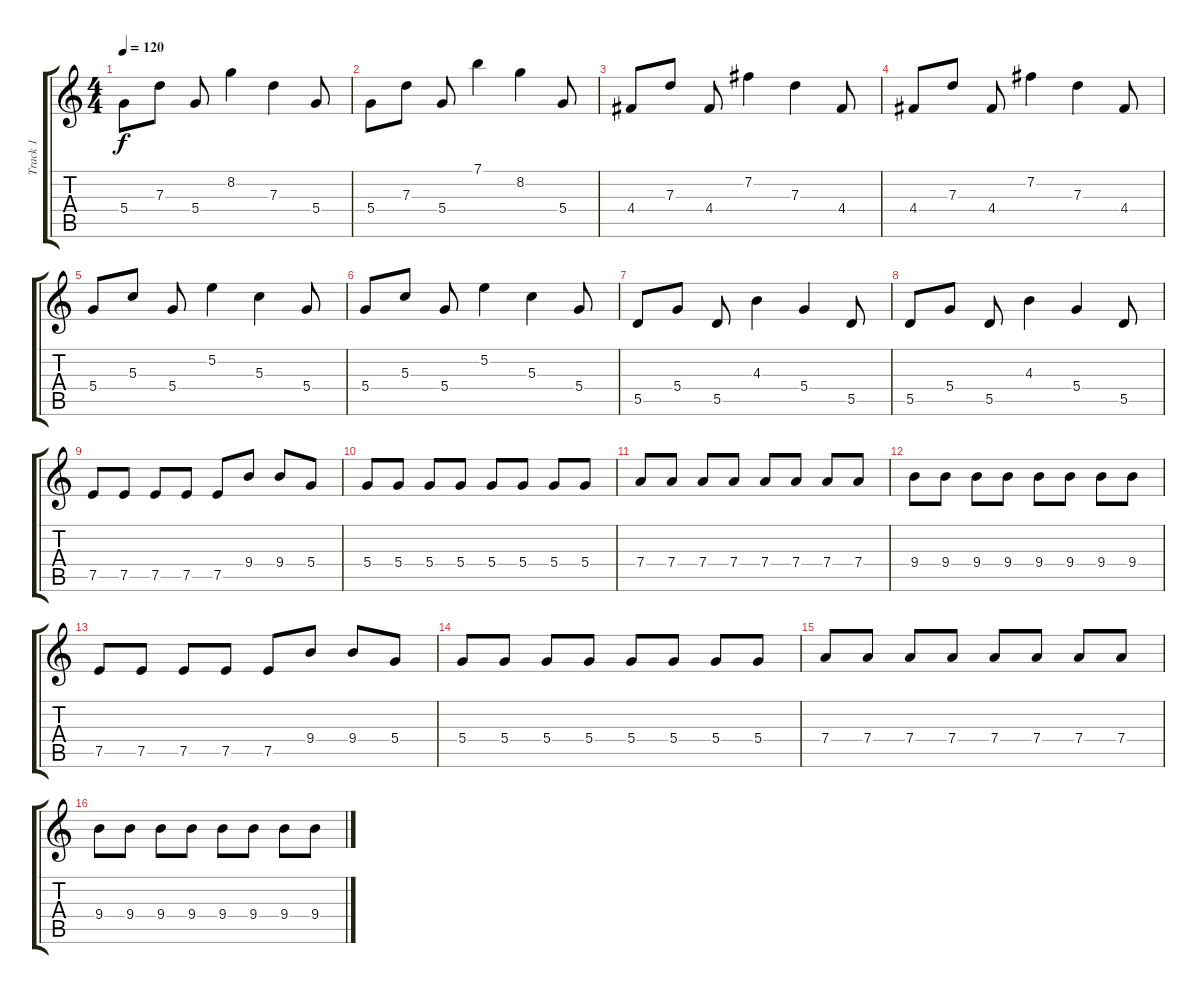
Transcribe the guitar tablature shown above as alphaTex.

\track ("Track 1" "Track 1") {instrument distortionguitar}
\staff {score tabs}
\tuning (E4 B3 G3 D3 A2 D2) {hide}
\ts (4 4)
\tempo 120
\clef g2
\ks c
5.4.8{dy f volume 16 instrument distortionguitar} 7.3.8 5.4.8 8.2.4 7.3.4 5.4.8 |
5.4.8 7.3.8 5.4.8 7.1.4 8.2.4 5.4.8 |
4.4.8 7.3.8 4.4.8 7.2.4 7.3.4 4.4.8 |
4.4.8 7.3.8 4.4.8 7.2.4 7.3.4 4.4.8 |
5.4.8 5.3.8 5.4.8 5.2.4 5.3.4 5.4.8 |
5.4.8 5.3.8 5.4.8 5.2.4 5.3.4 5.4.8 |
5.5.8 5.4.8 5.5.8 4.3.4 5.4.4 5.5.8 |
5.5.8 5.4.8 5.5.8 4.3.4 5.4.4 5.5.8 |
7.5.8{instrument distortionguitar} 7.5.8 7.5.8 7.5.8 7.5.8 9.4.8 9.4.8 5.4.8 |
5.4.8 5.4.8 5.4.8 5.4.8 5.4.8 5.4.8 5.4.8 5.4.8 |
7.4.8 7.4.8 7.4.8 7.4.8 7.4.8 7.4.8 7.4.8 7.4.8 |
9.4.8 9.4.8 9.4.8 9.4.8 9.4.8 9.4.8 9.4.8 9.4.8 |
7.5.8 7.5.8 7.5.8 7.5.8 7.5.8 9.4.8 9.4.8 5.4.8 |
5.4.8 5.4.8 5.4.8 5.4.8 5.4.8 5.4.8 5.4.8 5.4.8 |
7.4.8 7.4.8 7.4.8 7.4.8 7.4.8 7.4.8 7.4.8 7.4.8 |
9.4.8 9.4.8 9.4.8 9.4.8 9.4.8 9.4.8 9.4.8 9.4.8
